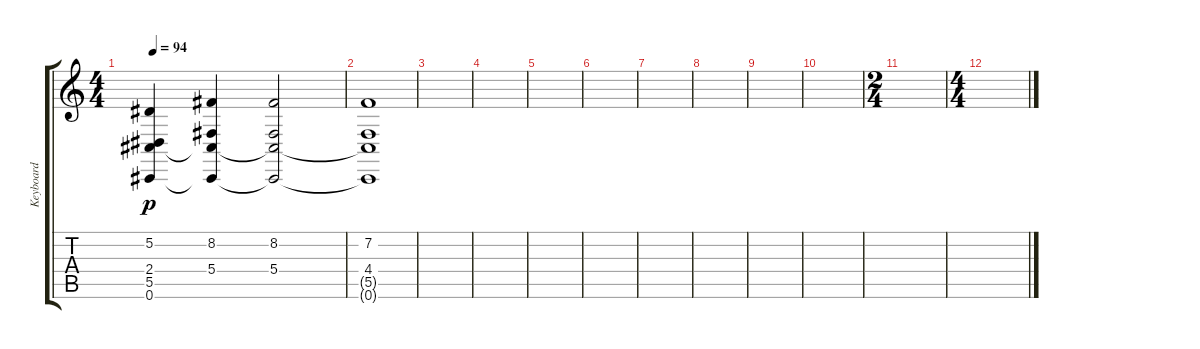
\track ("Keyboard" "Keyboard") {instrument stringensemble1}
\staff {score tabs}
\tuning (Eb4 Bb3 Gb3 Db3 Ab2 Db2) {hide}
\ts (4 4)
\tempo 94
\clef g2
\ks c
(5.2 2.4 5.5{t} 0.6{t}).4{dy p} (8.2 5.4 5.5{t} 0.6{t}).4 (8.2 5.4 5.5{t} 0.6{t}).2 |
(7.2 4.4 5.5{t} 0.6{t}).1 |
|
|
|
|
|
|
|
|
\ts (2 4)
|
\ts (4 4)
